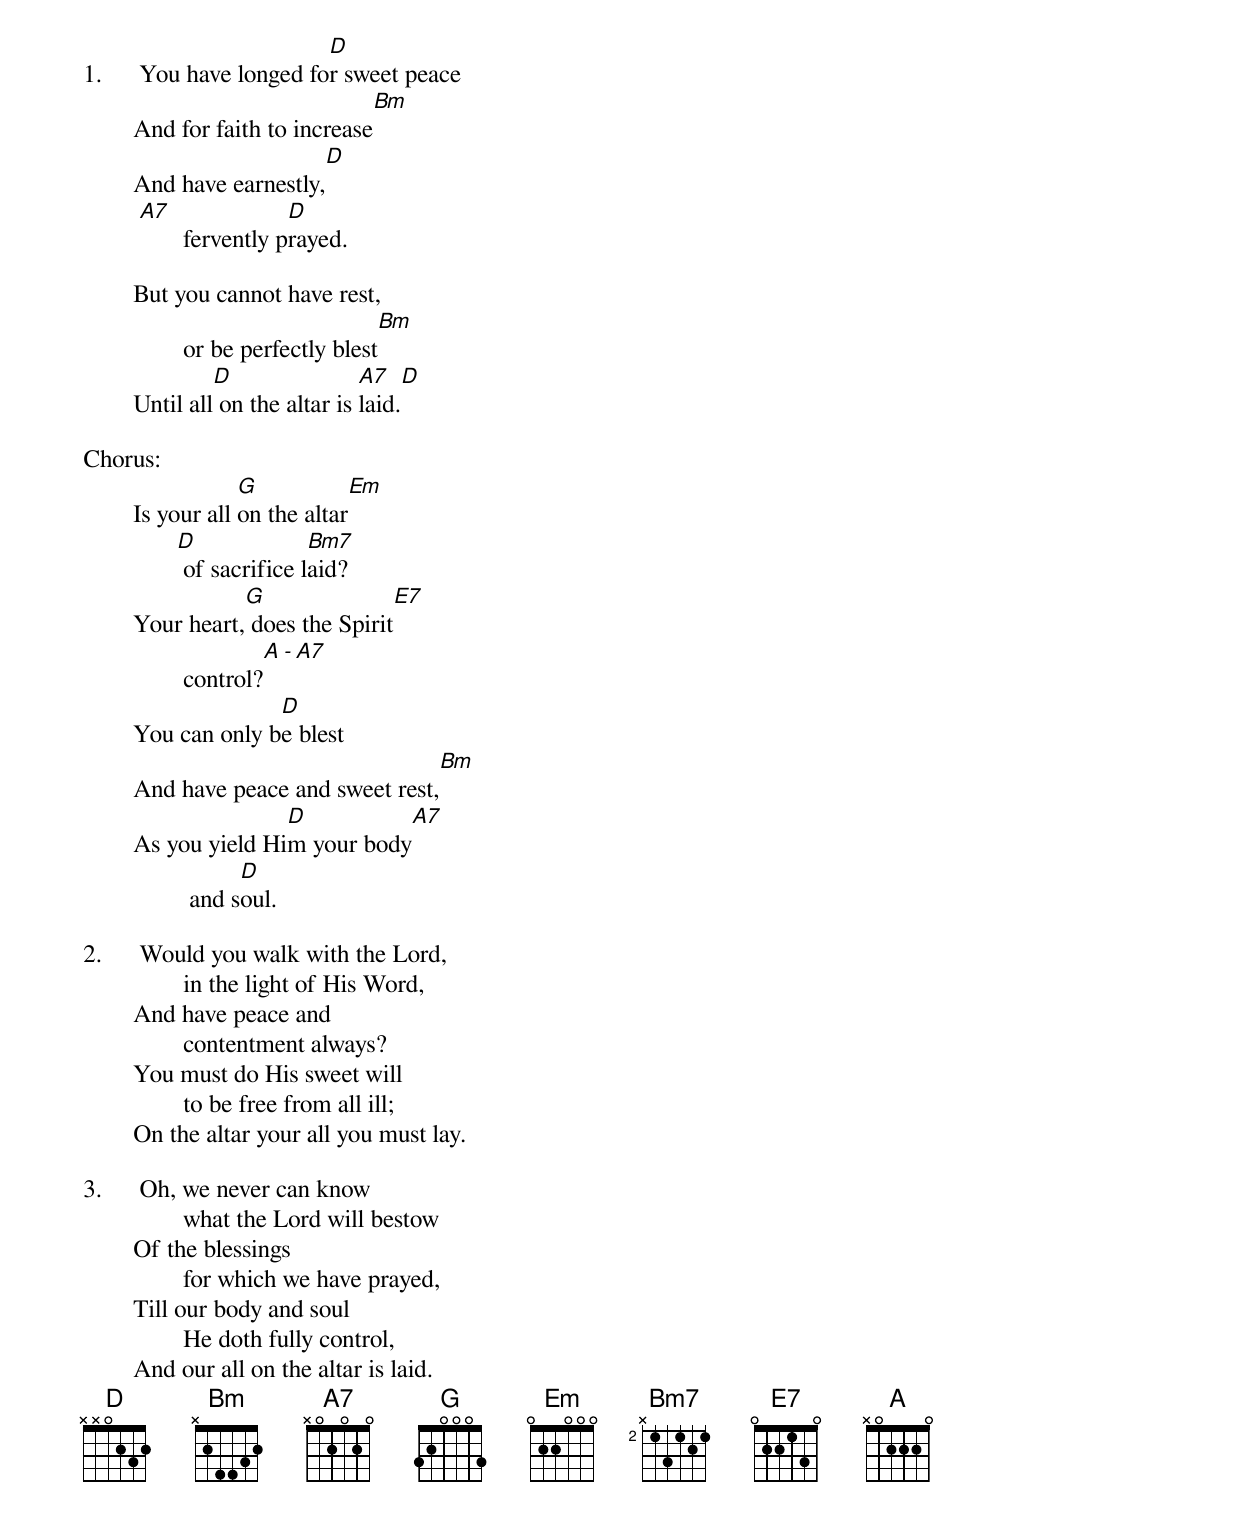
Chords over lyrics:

                          D
1.	You have longed for sweet peace
                                             Bm
	And for faith to increase
                           D
	And have earnestly,
         A7                D
		fervently prayed.

	But you cannot have rest,
                                        Bm
		or be perfectly blest
                 D                A7           D
	Until all on the altar is laid.

Chorus:
                    G                Em
	Is your all on the altar
               D              Bm7
		of sacrifice laid?
                   G                            E7
	Your heart, does the Spirit
		          A  -  A7
		control?
                      D
	You can only be blest
                                                            Bm
	And have peace and sweet rest,
                       D                            A7
	As you yield Him your body
	              D
		 and soul.

2.	Would you walk with the Lord,
		in the light of His Word,
	And have peace and
		contentment always?
	You must do His sweet will
		to be free from all ill;
	On the altar your all you must lay.

3.	Oh, we never can know
		what the Lord will bestow
	Of the blessings
		for which we have prayed,
	Till our body and soul
		He doth fully control,
	And our all on the altar is laid.
